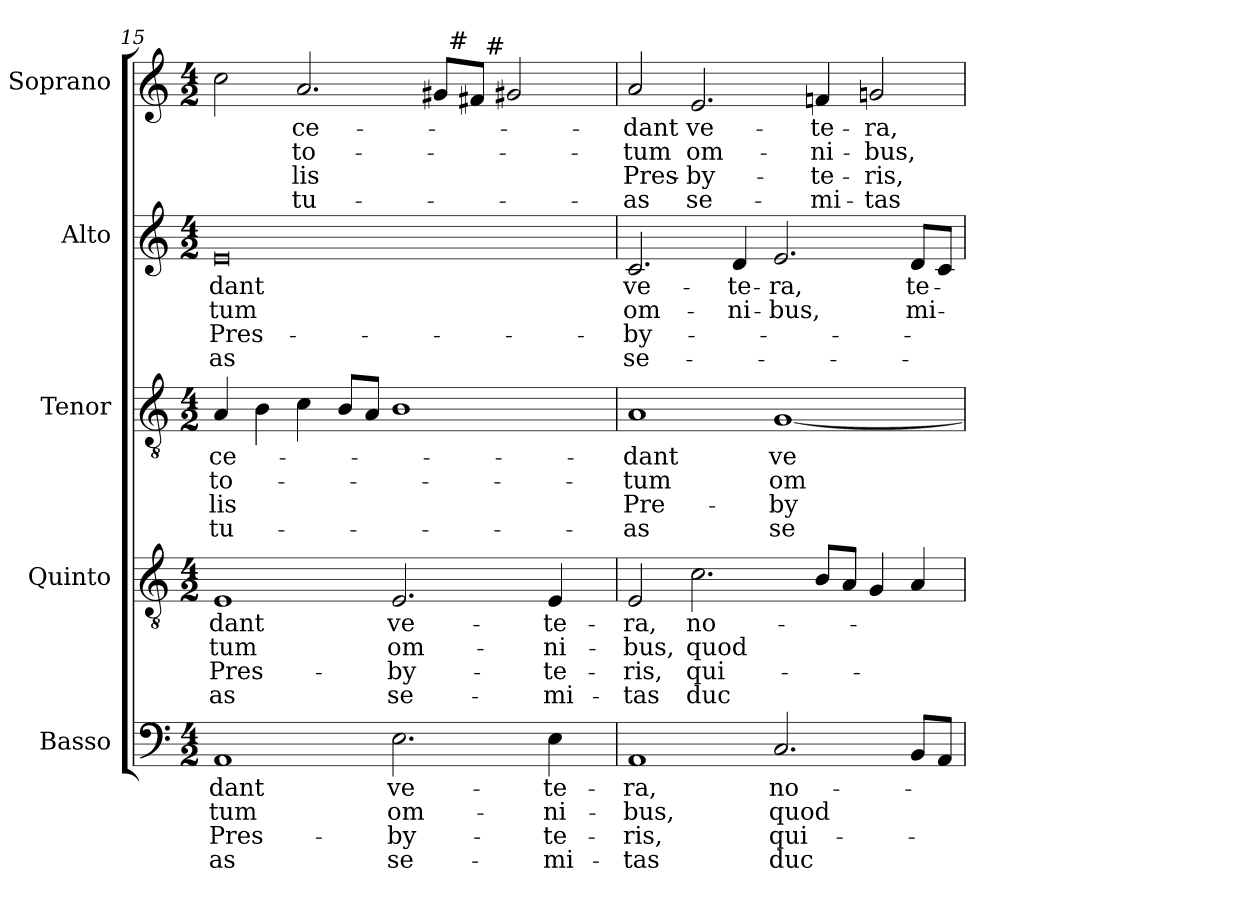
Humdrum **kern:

**kern	**text	**text	**text	**text	**kern	**text	**text	**text	**text	**kern	**text	**text	**text	**text	**kern	**text	**text	**text	**text	**kern	**text	**text	**text	**text
*part5	*part5	*part5	*part5	*part5	*part4	*part4	*part4	*part4	*part4	*part3	*part3	*part3	*part3	*part3	*part2	*part2	*part2	*part2	*part2	*part1	*part1	*part1	*part1	*part1
*staff5	*staff5	*staff5	*staff5	*staff5	*staff4	*staff4	*staff4	*staff4	*staff4	*staff3	*staff3	*staff3	*staff3	*staff3	*staff2	*staff2	*staff2	*staff2	*staff2	*staff1	*staff1	*staff1	*staff1	*staff1
*I"Basso	*	*	*	*	*I"Quinto	*	*	*	*	*I"Tenor	*	*	*	*	*I"Alto	*	*	*	*	*I"Soprano	*	*	*	*
*I'B.	*	*	*	*	*I'Q.	*	*	*	*	*I'T.	*	*	*	*	*I'A.	*	*	*	*	*I'S.	*	*	*	*
*clefF4	*	*	*	*	*clefGv2	*	*	*	*	*clefGv2	*	*	*	*	*clefG2	*	*	*	*	*clefG2	*	*	*	*
*	*	*	*	*	*ITrd7c12	*	*	*	*	*ITrd7c12	*	*	*	*	*	*	*	*	*	*	*	*	*	*
*k[]	*	*	*	*	*k[]	*	*	*	*	*k[]	*	*	*	*	*k[]	*	*	*	*	*k[]	*	*	*	*
*C:	*	*	*	*	*C:	*	*	*	*	*C:	*	*	*	*	*C:	*	*	*	*	*C:	*	*	*	*
*M4/2	*	*	*	*	*M4/2	*	*	*	*	*M4/2	*	*	*	*	*M4/2	*	*	*	*	*M4/2	*	*	*	*
=15	=15	=15	=15	=15	=15	=15	=15	=15	=15	=15	=15	=15	=15	=15	=15	=15	=15	=15	=15	=15	=15	=15	=15	=15
!	!LO:LY:b:color=#000000	!LO:LY:b:color=#000000	!LO:LY:b:color=#000000	!LO:LY:b:color=#000000	!	!	!	!	!	!	!	!	!	!	!	!	!	!	!	!	!	!	!	!
!	!	!	!	!	!	!LO:LY:b:color=#000000	!LO:LY:b:color=#000000	!LO:LY:b:color=#000000	!LO:LY:b:color=#000000	!	!	!	!	!	!	!	!	!	!	!	!	!	!	!
!	!	!	!	!	!	!	!	!	!	!	!LO:LY:b:color=#000000	!LO:LY:b:color=#000000	!LO:LY:b:color=#000000	!LO:LY:b:color=#000000	!	!	!	!	!	!	!	!	!	!
!	!	!	!	!	!	!	!	!	!	!	!	!	!	!	!	!LO:LY:b:color=#000000	!LO:LY:b:color=#000000	!LO:LY:b:color=#000000	!LO:LY:b:color=#000000	!	!	!	!	!
*	*	*	*	*	*	*	*	*	*	*	*	*	*	*	*	*	*	*	*	*^	*	*	*	*
*	*	*	*	*	*	*	*	*	*	*	*	*	*	*	*	*	*	*	*	*	*^	*	*	*	*
1AAi	-dant	-tum	Pres-	-as	1EEi	-dant	-tum	Pres-	-as	4AAi/	-ce-	to-	-lis	tu-	0ei	-dant	-tum	Pres-	-as	2cci\	1ryy	1ryy	.	.	.	.
.	.	.	.	.	.	.	.	.	.	4BBi\	.	.	.	.	.	.	.	.	.	.	.	.	.	.	.	.
!	!	!	!	!	!	!	!	!	!	!	!	!	!	!	!	!	!	!	!	!	!	!	!LO:LY:b:color=#000000	!LO:LY:b:color=#000000	!LO:LY:b:color=#000000	!LO:LY:b:color=#000000
.	.	.	.	.	.	.	.	.	.	4Ci\	.	.	.	.	.	.	.	.	.	2.ai/	.	.	-ce-	to-	-lis	tu-
.	.	.	.	.	.	.	.	.	.	8BBi/L	.	.	.	.	.	.	.	.	.	.	.	.	.	.	.	.
.	.	.	.	.	.	.	.	.	.	8AAi/J	.	.	.	.	.	.	.	.	.	.	.	.	.	.	.	.
!	!LO:LY:b:color=#000000	!LO:LY:b:color=#000000	!LO:LY:b:color=#000000	!LO:LY:b:color=#000000	!	!	!	!	!	!	!	!	!	!	!	!	!	!	!	!	!	!	!	!	!	!
!	!	!	!	!	!	!LO:LY:b:color=#000000	!LO:LY:b:color=#000000	!LO:LY:b:color=#000000	!LO:LY:b:color=#000000	!	!	!	!	!	!	!	!	!	!	!	!	!	!	!	!	!
2.Ei\	ve-	om-	-by-	se-	2.EEi/	ve-	om-	-by-	se-	1BBi	.	.	.	.	.	.	.	.	.	.	4ryy	4ryy	.	.	.	.
.	.	.	.	.	.	.	.	.	.	.	.	.	.	.	.	.	.	.	.	8g#i/L	32ryy	8ryy	.	.	.	.
.	.	.	.	.	.	.	.	.	.	.	.	.	.	.	.	.	.	.	.	.	256ryy	.	.	.	.	.
!	!	!	!	!	!	!	!	!	!	!	!	!	!	!	!	!	!	!	!	!	!LO:TX:a:t=#	!	!	!	!	!
.	.	.	.	.	.	.	.	.	.	.	.	.	.	.	.	.	.	.	.	.	2ryy	.	.	.	.	.
.	.	.	.	.	.	.	.	.	.	.	.	.	.	.	.	.	.	.	.	8f#i/J	.	32ryy	.	.	.	.
.	.	.	.	.	.	.	.	.	.	.	.	.	.	.	.	.	.	.	.	.	.	256ryy	.	.	.	.
!	!	!	!	!	!	!	!	!	!	!	!	!	!	!	!	!	!	!	!	!	!	!LO:TX:a:t=#	!	!	!	!
.	.	.	.	.	.	.	.	.	.	.	.	.	.	.	.	.	.	.	.	.	.	2ryy	.	.	.	.
.	.	.	.	.	.	.	.	.	.	.	.	.	.	.	.	.	.	.	.	2g#Xi/	.	.	.	.	.	.
!	!LO:LY:b:color=#000000	!LO:LY:b:color=#000000	!LO:LY:b:color=#000000	!LO:LY:b:color=#000000	!	!	!	!	!	!	!	!	!	!	!	!	!	!	!	!	!	!	!	!	!	!
!	!	!	!	!	!	!LO:LY:b:color=#000000	!LO:LY:b:color=#000000	!LO:LY:b:color=#000000	!LO:LY:b:color=#000000	!	!	!	!	!	!	!	!	!	!	!	!	!	!	!	!	!
4Ei\	-te-	-ni-	-te-	-mi-	4EEi/	-te-	-ni-	-te-	-mi-	.	.	.	.	.	.	.	.	.	.	.	.	.	.	.	.	.
.	.	.	.	.	.	.	.	.	.	.	.	.	.	.	.	.	.	.	.	.	8ryy	.	.	.	.	.
.	.	.	.	.	.	.	.	.	.	.	.	.	.	.	.	.	.	.	.	.	16ryy	16ryy	.	.	.	.
.	.	.	.	.	.	.	.	.	.	.	.	.	.	.	.	.	.	.	.	.	64..ryy	64..ryy	.	.	.	.
*	*	*	*	*	*	*	*	*	*	*	*	*	*	*	*	*	*	*	*	*v	*v	*v	*	*	*	*
=16	=16	=16	=16	=16	=16	=16	=16	=16	=16	=16	=16	=16	=16	=16	=16	=16	=16	=16	=16	=16	=16	=16	=16	=16
*	*	*	*	*	*	*	*	*	*	*	*	*	*	*	*	*	*	*	*	*^	*	*	*	*
*	*	*	*	*	*	*	*	*	*	*	*	*	*	*	*	*	*	*	*	*	*^	*	*	*	*
!	!LO:LY:b:color=#000000	!LO:LY:b:color=#000000	!LO:LY:b:color=#000000	!LO:LY:b:color=#000000	!	!	!	!	!	!	!	!	!	!	!	!	!	!	!	!	!	!	!	!	!	!
*	*	*	*	*	*	*	*	*	*	*	*	*	*	*	*	*	*	*	*	*v	*v	*v	*	*	*	*
*	*	*	*	*	*	*	*	*	*	*	*	*	*	*	*	*	*	*	*	*^	*	*	*	*
*	*	*	*	*	*	*	*	*	*	*	*	*	*	*	*	*	*	*	*	*	*^	*	*	*	*
!	!	!	!	!	!	!LO:LY:b:color=#000000	!LO:LY:b:color=#000000	!LO:LY:b:color=#000000	!LO:LY:b:color=#000000	!	!	!	!	!	!	!	!	!	!	!	!	!	!	!	!	!
*	*	*	*	*	*	*	*	*	*	*	*	*	*	*	*	*	*	*	*	*v	*v	*v	*	*	*	*
*	*	*	*	*	*	*	*	*	*	*	*	*	*	*	*	*	*	*	*	*^	*	*	*	*
*	*	*	*	*	*	*	*	*	*	*	*	*	*	*	*	*	*	*	*	*	*^	*	*	*	*
!	!	!	!	!	!	!	!	!	!	!	!LO:LY:b:color=#000000	!LO:LY:b:color=#000000	!LO:LY:b:color=#000000	!LO:LY:b:color=#000000	!	!	!	!	!	!	!	!	!	!	!	!
*	*	*	*	*	*	*	*	*	*	*	*	*	*	*	*	*	*	*	*	*v	*v	*v	*	*	*	*
*	*	*	*	*	*	*	*	*	*	*	*	*	*	*	*	*	*	*	*	*^	*	*	*	*
*	*	*	*	*	*	*	*	*	*	*	*	*	*	*	*	*	*	*	*	*	*^	*	*	*	*
!	!	!	!	!	!	!	!	!	!	!	!	!	!	!	!	!LO:LY:b:color=#000000	!LO:LY:b:color=#000000	!LO:LY:b:color=#000000	!LO:LY:b:color=#000000	!	!	!	!	!	!	!
*	*	*	*	*	*	*	*	*	*	*	*	*	*	*	*	*	*	*	*	*v	*v	*v	*	*	*	*
*	*	*	*	*	*	*	*	*	*	*	*	*	*	*	*	*	*	*	*	*^	*	*	*	*
*	*	*	*	*	*	*	*	*	*	*	*	*	*	*	*	*	*	*	*	*	*^	*	*	*	*
!	!	!	!	!	!	!	!	!	!	!	!	!	!	!	!	!	!	!	!	!	!	!	!LO:LY:b:color=#000000	!LO:LY:b:color=#000000	!LO:LY:b:color=#000000	!LO:LY:b:color=#000000
*	*	*	*	*	*	*	*	*	*	*	*	*	*	*	*	*	*	*	*	*v	*v	*v	*	*	*	*
1AAi	-ra,	-bus,	-ris,	-tas	2EEi/	-ra,	-bus,	-ris,	-tas	1AAi	-dant	-tum	Pre-	-as	2.ci/	ve-	om-	-by-	se-	2ai/	-dant	-tum	Pres-	-as
!	!	!	!	!	!	!LO:LY:b:color=#000000	!LO:LY:b:color=#000000	!LO:LY:b:color=#000000	!LO:LY:b:color=#000000	!	!	!	!	!	!	!	!	!	!	!	!	!	!	!
!	!	!	!	!	!	!	!	!	!	!	!	!	!	!	!	!	!	!	!	!	!LO:LY:b:color=#000000	!LO:LY:b:color=#000000	!LO:LY:b:color=#000000	!LO:LY:b:color=#000000
.	.	.	.	.	2.Ci\	no-	quod	qui-	duc	.	.	.	.	.	.	.	.	.	.	2.ei/	ve-	om-	-by-	se-
!	!	!	!	!	!	!	!	!	!	!	!	!	!	!	!	!LO:LY:b:color=#000000	!LO:LY:b:color=#000000	!	!	!	!	!	!	!
.	.	.	.	.	.	.	.	.	.	.	.	.	.	.	4di/	-te-	-ni-	.	.	.	.	.	.	.
!	!LO:LY:b:color=#000000	!LO:LY:b:color=#000000	!LO:LY:b:color=#000000	!LO:LY:b:color=#000000	!	!	!	!	!	!	!	!	!	!	!	!	!	!	!	!	!	!	!	!
!	!	!	!	!	!	!	!	!	!	!	!LO:LY:b:color=#000000	!LO:LY:b:color=#000000	!LO:LY:b:color=#000000	!LO:LY:b:color=#000000	!	!	!	!	!	!	!	!	!	!
!	!	!	!	!	!	!	!	!	!	!	!	!	!	!	!	!LO:LY:b:color=#000000	!LO:LY:b:color=#000000	!	!	!	!	!	!	!
2.Ci/	no-	quod	qui-	duc	.	.	.	.	.	[1GGi	ve-	om-	-by-	se-	2.ei/	-ra,	-bus,	.	.	.	.	.	.	.
!	!	!	!	!	!	!	!	!	!	!	!	!	!	!	!	!	!	!	!	!	!LO:LY:b:color=#000000	!LO:LY:b:color=#000000	!LO:LY:b:color=#000000	!LO:LY:b:color=#000000
.	.	.	.	.	8BBi/L	.	.	.	.	.	.	.	.	.	.	.	.	.	.	4fni/	-te-	-ni-	-te-	-mi-
.	.	.	.	.	8AAi/J	.	.	.	.	.	.	.	.	.	.	.	.	.	.	.	.	.	.	.
!	!	!	!	!	!	!	!	!	!	!	!	!	!	!	!	!	!	!	!	!	!LO:LY:b:color=#000000	!LO:LY:b:color=#000000	!LO:LY:b:color=#000000	!LO:LY:b:color=#000000
.	.	.	.	.	4GGi/	.	.	.	.	.	.	.	.	.	.	.	.	.	.	2gni/	-ra,	-bus,	-ris,	-tas
!	!	!	!	!	!	!	!	!	!	!	!	!	!	!	!	!LO:LY:b:color=#000000	!LO:LY:b:color=#000000	!	!	!	!	!	!	!
8BBi/L	.	.	.	.	4AAi/	.	.	.	.	.	.	.	.	.	8di/L	-te-	-mi-	.	.	.	.	.	.	.
8AAi/J	.	.	.	.	.	.	.	.	.	.	.	.	.	.	8ci/J	.	.	.	.	.	.	.	.	.
=	=	=	=	=	=	=	=	=	=	=	=	=	=	=	=	=	=	=	=	=	=	=	=	=
*-	*-	*-	*-	*-	*-	*-	*-	*-	*-	*-	*-	*-	*-	*-	*-	*-	*-	*-	*-	*-	*-	*-	*-	*-
